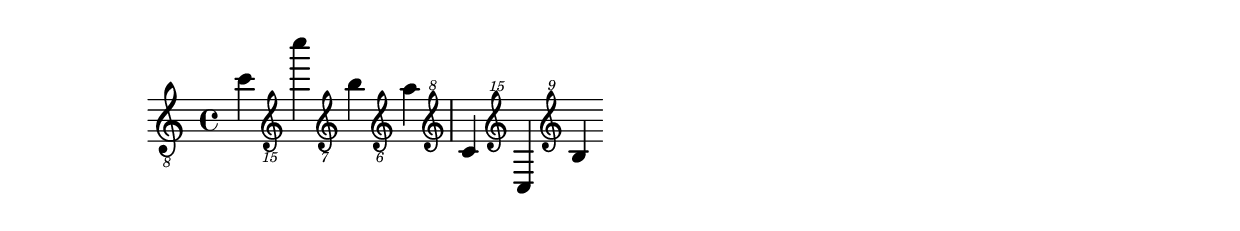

\version "2.3.16" \header {

    texidoc = "Octavation signs may be added to clefs.  These
octavation signs may be placed below or above (meaning an octave
higher or lower), and can take any value, including 15 for two octaves."

}

\score { 

	\relative c'' {

	    \clef "G_8"
	    c4
	    \clef "G_15"
	    c4
	    \clef "G_7"
	    c4
	    \clef "G_6"
	    c4 
	    \clef "G^8"
	    c4 
	    \clef "G^15"
	    c4 
	    \clef "G^9"
	    c4 
}
	 \paper { raggedright = ##t  }
	     }
